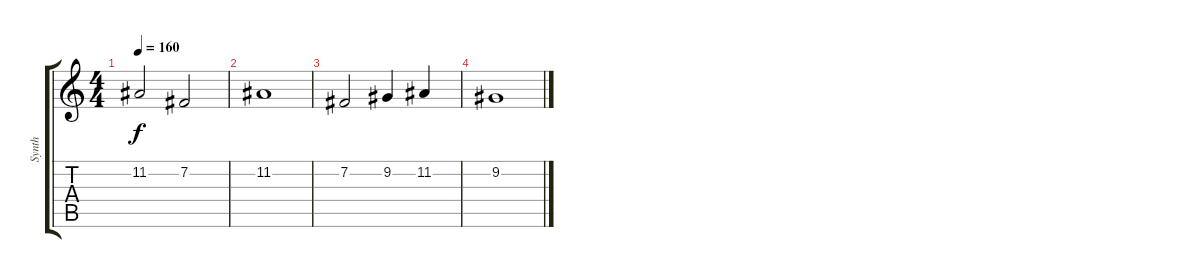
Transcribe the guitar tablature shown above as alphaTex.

\track ("Synth" "Synth") {instrument lead2sawtooth}
\staff {score tabs}
\tuning (E4 B3 G3 D3 A2 E2) {hide}
\ts (4 4)
\tempo 160
\clef g2
\ks c
11.2.2{dy f} 7.2.2 |
11.2.1 |
7.2.2 9.2.4 11.2.4 |
9.2.1
